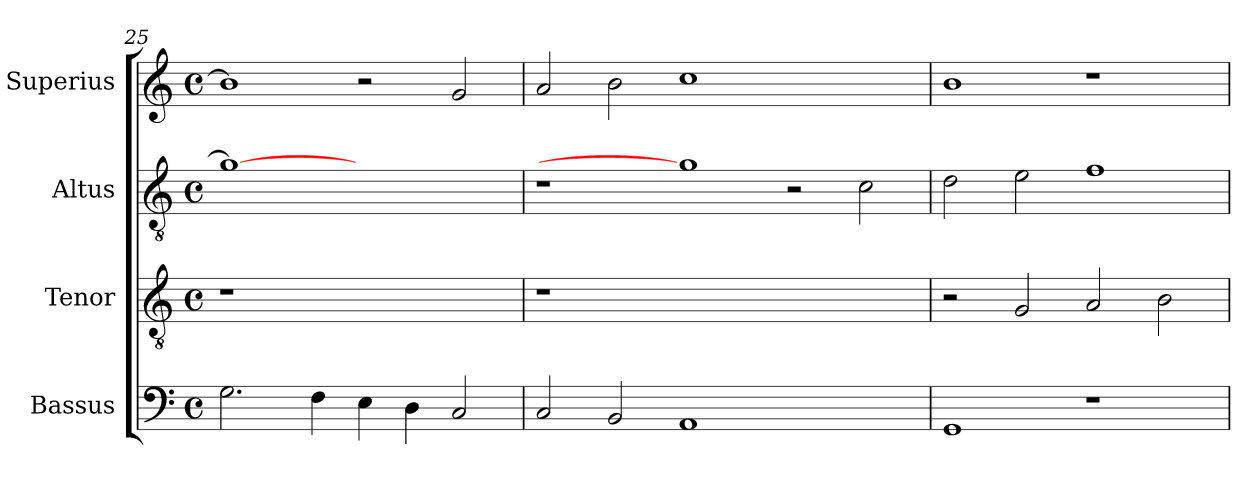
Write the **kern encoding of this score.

**kern	**kern	**kern	**kern
*part4	*part3	*part2	*part1
*staff4	*staff3	*staff2	*staff1
*I"Bassus	*I"Tenor	*I"Altus	*I"Superius
*I'B.	*I'T.	*I'T.	*I'S.
!!LO:PB:g=z
*clefF4	*clefGv2	*clefGv2	*clefG2
*	*ITrd7c12	*ITrd7c12	*
*k[]	*k[]	*k[]	*k[]
*C:	*C:	*C:	*C:
*M4/4	*M4/4	*M4/4	*M4/4
*met(c)	*met(c)	*met(c)	*met(c)
=25	=25	=25	=25
!	!LO:N:vis=1	!	!
2.Gi\	1r	1Gi_>	1bi]
4Fi\	.	.	.
4Ei\	1ryy	1ryy	2r
4Di\	.	.	.
2Ci/	.	.	2gi/
=26	=26	=26	=26
!	!LO:N:vis=1	!	!
2Ci/	1r	1r	2ai/
2BBi/	.	.	2bi\
1AAi	0ryy	1Gi]	1cci
1ryy	.	2r	1ryy
.	.	2Ci\	.
=27	=27	=27	=27
1GGi	2r	2Di\	1bi
.	2GGi/	2Ei\	.
1r	2AAi/	1Fi	1r
.	2BBi\	.	.
=	=	=	=
*-	*-	*-	*-
